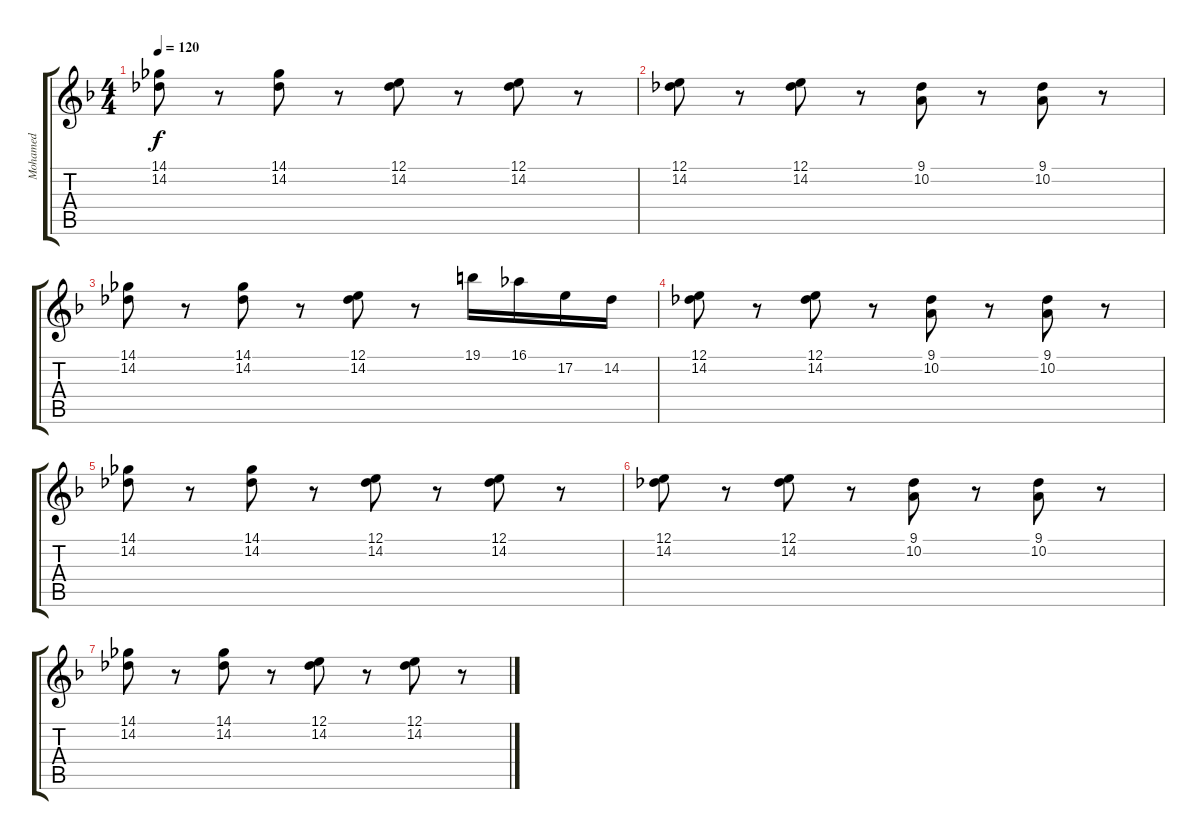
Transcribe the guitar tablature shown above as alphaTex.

\track ("Mohamed" "Mohamed") {instrument violin}
\staff {score tabs}
\tuning (E4 B3 G3 D3 A2 E2) {hide}
\ts (4 4)
\tempo 120
\clef g2
\ks dminor
(14.1 14.2).8{dy f} r.8 (14.1 14.2).8 r.8 (12.1 14.2).8 r.8 (12.1 14.2).8 r.8 |
(12.1 14.2).8 r.8 (12.1 14.2).8 r.8 (9.1 10.2).8 r.8 (9.1 10.2).8 r.8 |
(14.1 14.2).8 r.8 (14.1 14.2).8 r.8 (12.1 14.2).8 r.8 19.1.16 16.1.16 17.2.16 14.2.16 |
(12.1 14.2).8 r.8 (12.1 14.2).8 r.8 (9.1 10.2).8 r.8 (9.1 10.2).8 r.8 |
(14.1 14.2).8 r.8 (14.1 14.2).8 r.8 (12.1 14.2).8 r.8 (12.1 14.2).8 r.8 |
(12.1 14.2).8 r.8 (12.1 14.2).8 r.8 (9.1 10.2).8 r.8 (9.1 10.2).8 r.8 |
(14.1 14.2).8 r.8 (14.1 14.2).8 r.8 (12.1 14.2).8 r.8 (12.1 14.2).8 r.8
